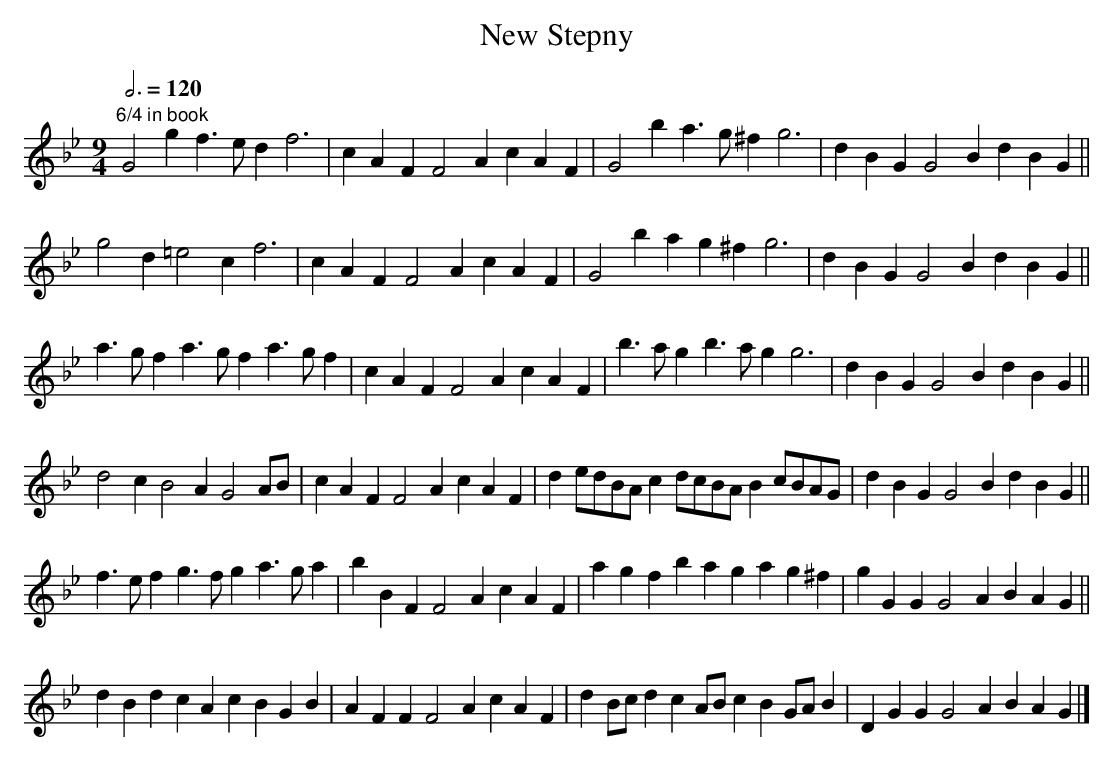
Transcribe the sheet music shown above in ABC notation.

X:1
T:New Stepny
M:9/4
L:1/4
Q:3/4=120
K:Gm
"6/4 in book"G2gf>edf3|cAFF2AcAF|G2ba>g^fg3|dBGG2BdBG||
g2d=e2cf3|cAFF2AcAF|G2bag^fg3|dBGG2BdBG||
a>gfa>gfa>gf|cAFF2AcAF|b>agb>agg3|dBGG2BdBG||
d2cB2AG2A/B/|cAFF2AcAF|de/d/B/A/ cd/c/B/A/Bc/B/A/G/|dBGG2BdBG||
f>efg>fga>ga|bBFF2AcAF|agfbagag^f|gGGG2ABAG||
dBdcAcBGB|AFFF2AcAF|dB/c/dcA/B/cBG/A/B|DGGG2ABAG|]
